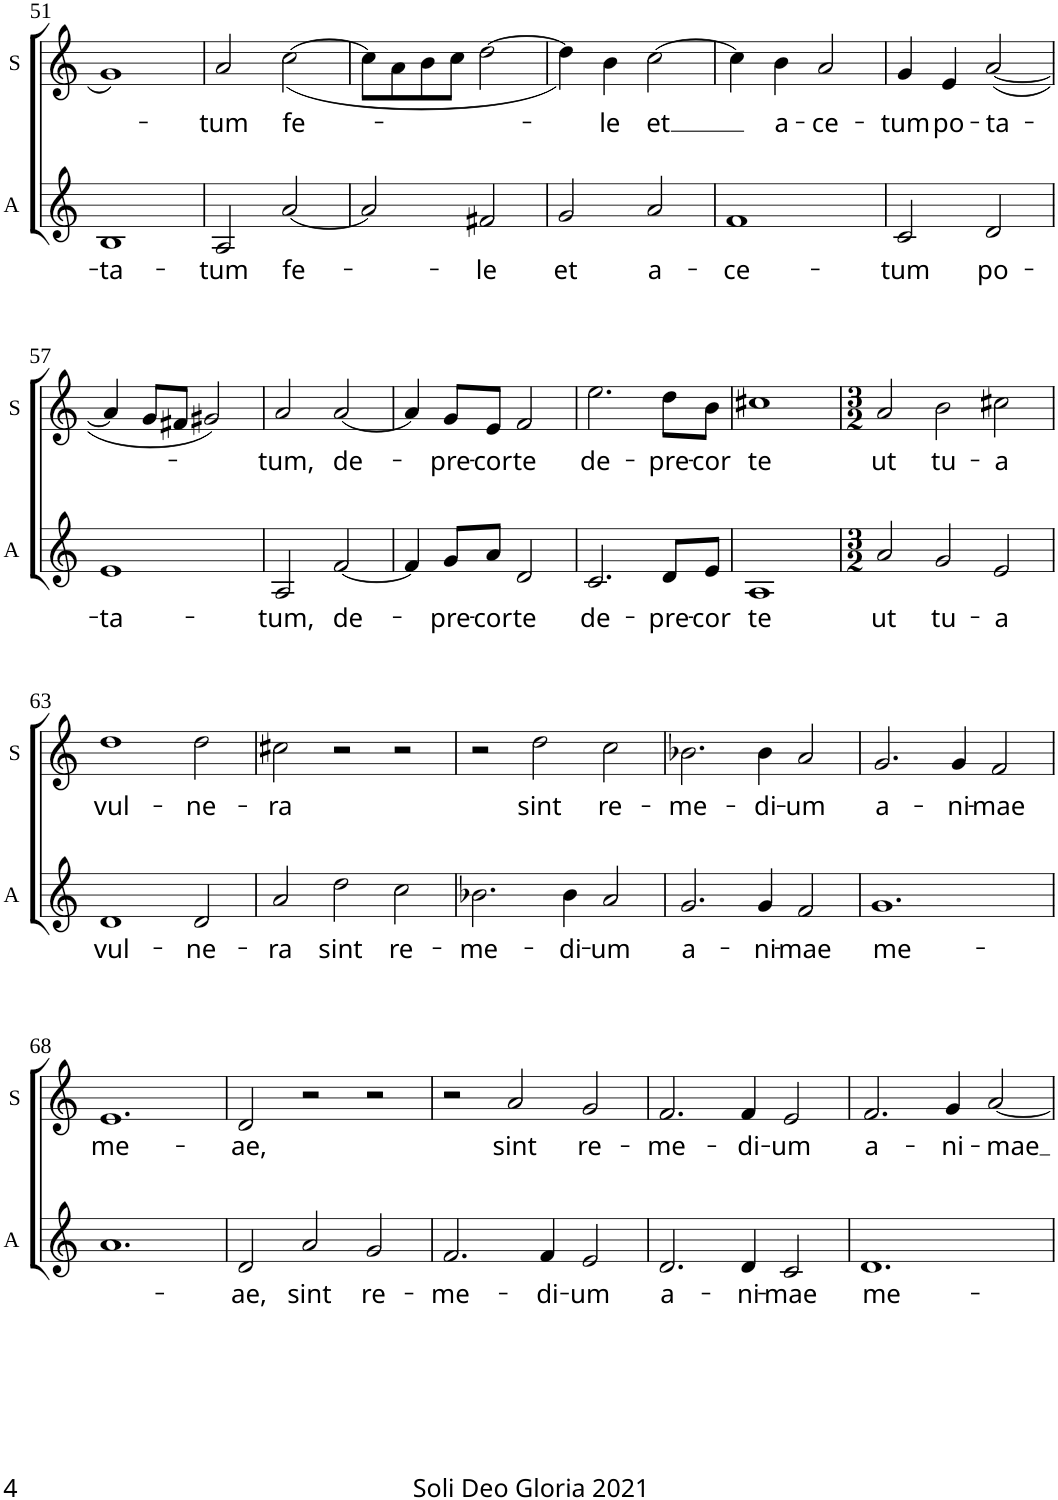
**kern	**text	**kern	**text
*part2	*part2	*part1	*part1
*staff2	*staff2	*staff1	*staff1
*I"Alto	*	*I"Soprano	*
*I'A	*	*I'S	*
!!LO:PB:g=z
*clefG2	*	*clefG2	*
*k[]	*	*k[]	*
*M2/2	*	*M2/2	*
*met(c|)	*	*met(c|)	*
=51	=51	=51	=51
!	!LO:LY:b	!	!
1B	-ta-	1g	.
=52	=52	=52	=52
!	!LO:LY:b	!	!LO:LY:b
2A/	-tum	2a/	-tum
!	!LO:LY:b	!	!LO:LY:b
[2a/	fe-	(<[2cc\	fe-
=53	=53	=53	=53
2a/]	.	8cc\L]	.
.	.	8a\	.
.	.	8b\	.
.	.	8cc\J	.
!	!LO:LY:b	!	!
2f#X/	-le	[2dd\	.
=54	=54	=54	=54
!	!LO:LY:b	!	!
2g/	et	4dd\])	.
!	!	!	!LO:LY:b
.	.	4b\	-le
!	!LO:LY:b	!	!LO:LY:b
2a/	a-	[2cc\	et
=55	=55	=55	=55
!	!LO:LY:b	!	!
1f	-ce-	4cc\]	.
!	!	!	!LO:LY:b
.	.	4b\	a-
!	!	!	!LO:LY:b
.	.	2a/	-ce-
=56	=56	=56	=56
!	!LO:LY:b	!	!LO:LY:b
2c/	-tum	4g/	-tum
!	!	!	!LO:LY:b
.	.	4e/	po-
!	!LO:LY:b	!	!LO:LY:b
2d/	po-	([2a/	-ta-
!!LO:LB:g=z
=57	=57	=57	=57
!	!LO:LY:b	!	!
1e	-ta-	4a/]	.
.	.	8g/L	.
.	.	8f#X/J	.
.	.	2g#X/)	.
=58	=58	=58	=58
!	!LO:LY:b	!	!LO:LY:b
2A/	-tum,	2a/	-tum,
!	!LO:LY:b	!	!LO:LY:b
[2f/	de-	[2a/	de-
=59	=59	=59	=59
4f/]	.	4a/]	.
!	!LO:LY:b	!	!LO:LY:b
8g/L	-pre-	8g/L	-pre-
!	!LO:LY:b	!	!LO:LY:b
8a/J	-cor	8e/J	-cor
!	!LO:LY:b	!	!LO:LY:b
2d/	te	2f/	te
=60	=60	=60	=60
!	!LO:LY:b	!	!LO:LY:b
2.c/	de-	2.ee\	de-
!	!LO:LY:b	!	!LO:LY:b
8d/L	-pre-	8dd\L	-pre-
!	!LO:LY:b	!	!LO:LY:b
8e/J	-cor	8b\J	-cor
=61	=61	=61	=61
!	!LO:LY:b	!	!LO:LY:b
1A	te	1cc#X	te
=62	=62	=62	=62
*M3/2	*	*M3/2	*
!	!LO:LY:b	!	!LO:LY:b
2a/	ut	2a/	ut
!	!LO:LY:b	!	!LO:LY:b
2g/	tu-	2b\	tu-
!	!LO:LY:b	!	!LO:LY:b
2e/	-a	2cc#X\	-a
!!LO:LB:g=z
=63	=63	=63	=63
!	!LO:LY:b	!	!LO:LY:b
1d	vul-	1dd	vul-
!	!LO:LY:b	!	!LO:LY:b
2d/	-ne-	2dd\	-ne-
=64	=64	=64	=64
!	!LO:LY:b	!	!LO:LY:b
2a/	-ra	2cc#X\	-ra
!	!LO:LY:b	!	!
2dd\	sint	2r	.
!	!LO:LY:b	!	!
2cc\	re-	2r	.
=65	=65	=65	=65
!	!LO:LY:b	!	!
2.b-X\	-me-	2r	.
!	!	!	!LO:LY:b
.	.	2dd\	sint
!	!LO:LY:b	!	!
4b-\	-di-	.	.
!	!LO:LY:b	!	!LO:LY:b
2a/	-um	2cc\	re-
=66	=66	=66	=66
!	!LO:LY:b	!	!LO:LY:b
2.g/	a-	2.b-X\	-me-
!	!LO:LY:b	!	!LO:LY:b
4g/	-ni-	4b-\	-di-
!	!LO:LY:b	!	!LO:LY:b
2f/	-mae	2a/	-um
=67	=67	=67	=67
!	!LO:LY:b	!	!LO:LY:b
1.g	me-	2.g/	a-
!	!	!	!LO:LY:b
.	.	4g/	-ni-
!	!	!	!LO:LY:b
.	.	2f/	-mae
!!LO:LB:g=z
=68	=68	=68	=68
!	!	!	!LO:LY:b
1.a	.	1.e	me-
=69	=69	=69	=69
!	!LO:LY:b	!	!LO:LY:b
2d/	-ae,	2d/	-ae,
!	!LO:LY:b	!	!
2a/	sint	2r	.
!	!LO:LY:b	!	!
2g/	re-	2r	.
=70	=70	=70	=70
!	!LO:LY:b	!	!
2.f/	-me-	2r	.
!	!	!	!LO:LY:b
.	.	2a/	sint
!	!LO:LY:b	!	!
4f/	-di-	.	.
!	!LO:LY:b	!	!LO:LY:b
2e/	-um	2g/	re-
=71	=71	=71	=71
!	!LO:LY:b	!	!LO:LY:b
2.d/	a-	2.f/	-me-
!	!LO:LY:b	!	!LO:LY:b
4d/	-ni-	4f/	-di-
!	!LO:LY:b	!	!LO:LY:b
2c/	-mae	2e/	-um
=72	=72	=72	=72
!	!LO:LY:b	!	!LO:LY:b
1.d	me-	2.f/	a-
!	!	!	!LO:LY:b
.	.	4g/	-ni-
!	!	!	!LO:LY:b
.	.	[2a/	-mae
=	=	=	=
*-	*-	*-	*-
